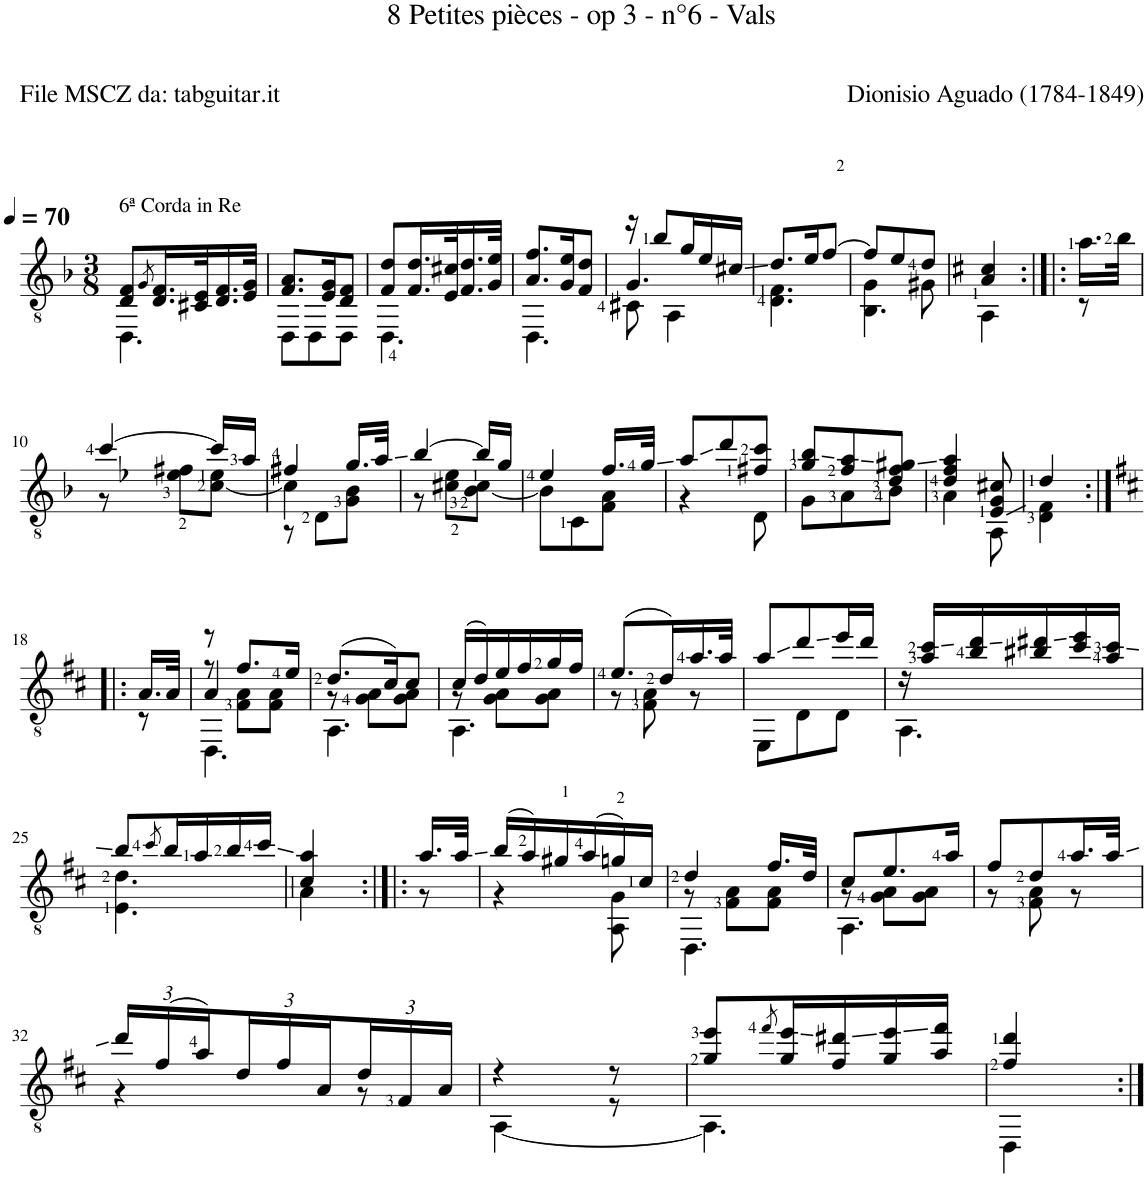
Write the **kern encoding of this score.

**kern
*part1
*staff1
*I"Guitar
*I'Guit.
*clefGv2
*k[b-]
*M3/8
*MM70
=1
*^
!LO:TX:a:t=6ª Corda in Re	!
8D/ 8F/L	4.DD\
8qG/	.
16.D/ 16.F/L	.
32C#X/ 32E/K	.
16.D/ 16.F/	.
32E/ 32G/JJk	.
=2	=2
8.F/ 8.A/L	8DD\L
.	8DD\
16E/ 16G/K	.
8D/ 8F/J	8DD\J
=3	=3
8F/ 8d/L	4.DD\
16.F/ 16.d/L	.
32E/ 32c#X/K	.
16.F/ 16.d/	.
32G/ 32e/JJk	.
=4	=4
8.A/ 8.f/L	4.DD\
16G/ 16e/K	.
8F/ 8d/J	.
=5	=5
*	*^
16r	8C#X\	4.G/
8b-/L	.	.
.	4AA\	.
16g/L	.	.
16e/	.	.
16c#X/JJ	.	.
*	*v	*v
=6	=6
8.d/L	4.D\ 4.F\
16e/K	.
[8f/J	.
=7	=7
*	*^
8f/L]	4G\	4.BB-\
8e/	.	.
8d/J	8G#X\	.
*	*v	*v
=8	=8
4A/ 4c#X/	4AA\
=9:|!|:	=9:|!|:
16.a\LL	8r
32b-\JJk	.
!!LO:LB:g=z	!!
=10	=10
[4cc/	8r
.	8e-X\ 8f#X\L
16cc/LL]	[8c\ 8e-\J
16a/JJ	.
=11	=11
*	*^
4f#X/	4c\]	8r
.	.	8D\L
16.g/LL	8ryy	8G\ 8B-\J
32a/JJk	.	.
*	*v	*v
=12	=12
[4b-/	8r
.	8c#X\ 8e\L
16b-/LL]	[8B-\ 8c#\J
16g/JJ	.
=13	=13
4e/	8B-\L]
.	8C\
16.f/LL	8F\ 8A\J
32g/JJk	.
=14	=14
8a/L	4r
8dd/	.
8f#X/ 8cc/J	8D\
=15	=15
8g/ 8b-/L	8G\L
8f/ 8a/	8A\
8d/ 8f/ 8g#X/J	8B-\J
=16	=16
4d/ 4f/ 4a/	4A\
8E/ 8G/ 8c#X/	8AA\
=17	=17
4d/	4D\ 4F\
!!LO:LB:g=z	!!
=18:|!|:	=18:|!|:
*k[f#c#]	*
16.A/LL	8r
32A/JJk	.
=19	=19
*^	*^
8r	8r	4A/	4.DD\
8.f#/L	8F#\ 8A\L	.	.
.	8F#\ 8A\J	8ryy	.
16e/Jk	.	.	.
*	*	*v	*v
=20	=20	=20
(8.d/L	8r	4.AA\
.	8G\ 8A\L	.
16c#/K)	.	.
8c#/J	8G\ 8A\J	.
=21	=21	=21
(16c#/LL	8r	4.AA\
16d/)	.	.
16e/	8G\ 8A\L	.
16f#/	.	.
16g/	8G\ 8A\J	.
16f#/JJ	.	.
*	*v	*v
=22	=22
(8.e/L	8r
.	8F#\ 8A\
16d/L)	.
16.a/	8r
32a/JJk	.
=23	=23
8a/L	8EE\L
8dd/	8D\
16ee/L	8D\J
16dd/JJ	.
=24	=24
16r	4.AA\
16a/ 16cc#/LL	.
16b/ 16dd/	.
16b#X/ 16dd#X/	.
16cc#/ 16ee/	.
16a/ 16cc#/JJ	.
!!LO:LB:g=z	!!
=25	=25
8b/L	4.E\ 4.d\
8qcc#/	.
16b/L	.
16a/	.
16b/	.
16cc#/JJ	.
=26	=26
4c#/ 4a/	4A\
=27:|!|:	=27:|!|:
16.a/LL	8r
32a/JJk	.
=28	=28
(16b/LL	4r
16a/)	.
16g#X/	.
(16a/	.
16gn/)	8AA\ 8G\
16c#/JJ	.
=29	=29
*	*^
4d/	8r	4.DD\
.	8F#\ 8A\L	.
16.f#/LL	8F#\ 8A\J	.
32d/JJk	.	.
=30	=30	=30
8c#/L	8r	4.AA\
8.e/	8G\ 8A\L	.
.	8G\ 8A\J	.
16a/Jk	.	.
*	*v	*v
=31	=31
8f#/L	8r
8d/	8F#\ 8A\
16.a/L	8r
32a/JJk	.
!!LO:LB:g=z	!!
=32	=32
*Xbrackettup	*
24dd/LL	4r
(24f#/	.
24a/)	.
24d/	.
24f#/	.
24A/	.
24d/	8r
24F#/	.
24A/JJ	.
=33	=33
4r	[4AA\
8r	8r
=34	=34
8g/ 8ee/L	4.AA\]
8qff#/	.
16g/ 16ee/L	.
16f#/ 16dd#X/	.
16g/ 16ee/	.
16a/ 16ff#/JJ	.
=35	=35
4f#/ 4dd/	4DD\
*v	*v
=:|!
*-
